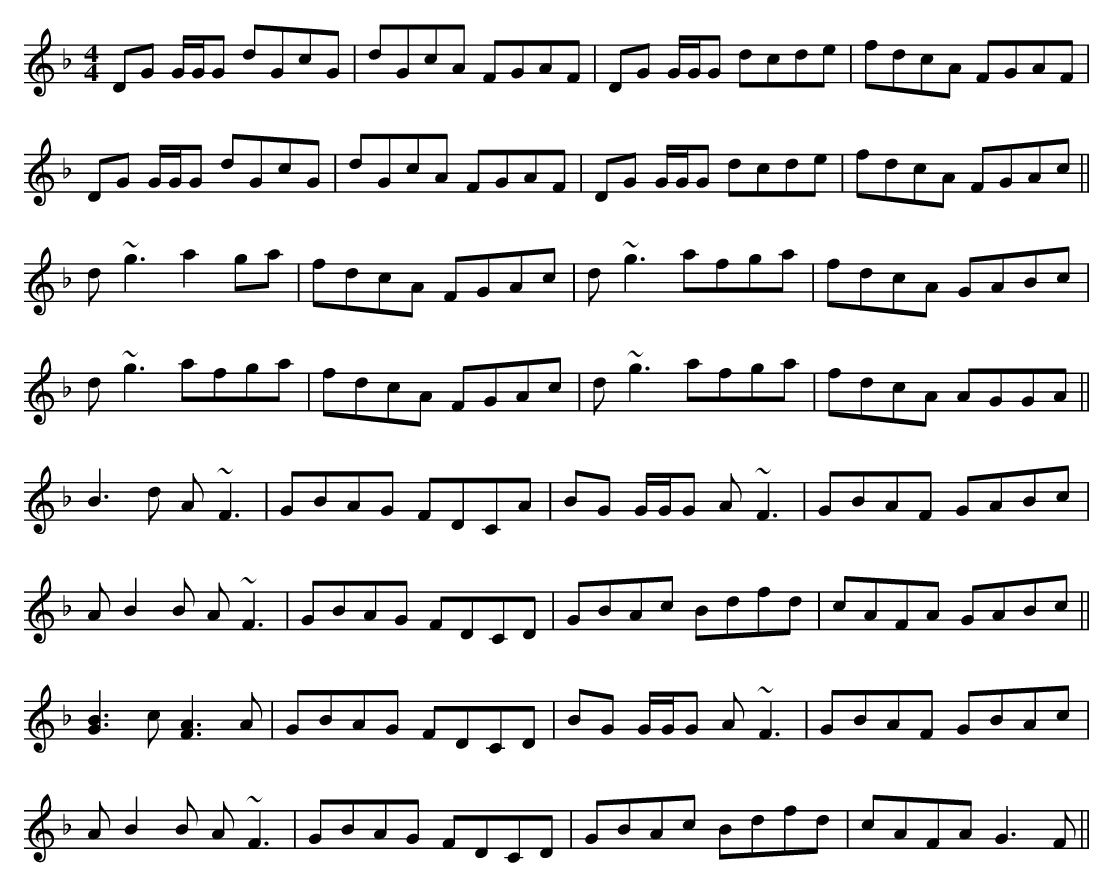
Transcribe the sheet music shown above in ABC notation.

X:1
M:4/4
K:Gdor
DG G/G/G dGcG|dGcA FGAF|DG G/G/G dcde|fdcA FGAF|
DG G/G/G dGcG|dGcA FGAF|DG G/G/G dcde|fdcA FGAc||
d~g3 a2 ga|fdcA FGAc|d~g3 afga|fdcA GABc|
d~g3 afga|fdcA FGAc|d~g3 afga|fdcA AGGA||
B3d A~F3|GBAG FDCA|BG G/G/G A~F3|GBAF GABc|
A-B2B A~F3|GBAG FDCD|GBAc Bdfd|cAFA GABc||
[B3G3]c [A3F3]A|GBAG FDCD|BG G/G/G A~F3|GBAF GBAc|
A-B2B A~F3|GBAG FDCD|GBAc Bdfd|cAFA G3F||
